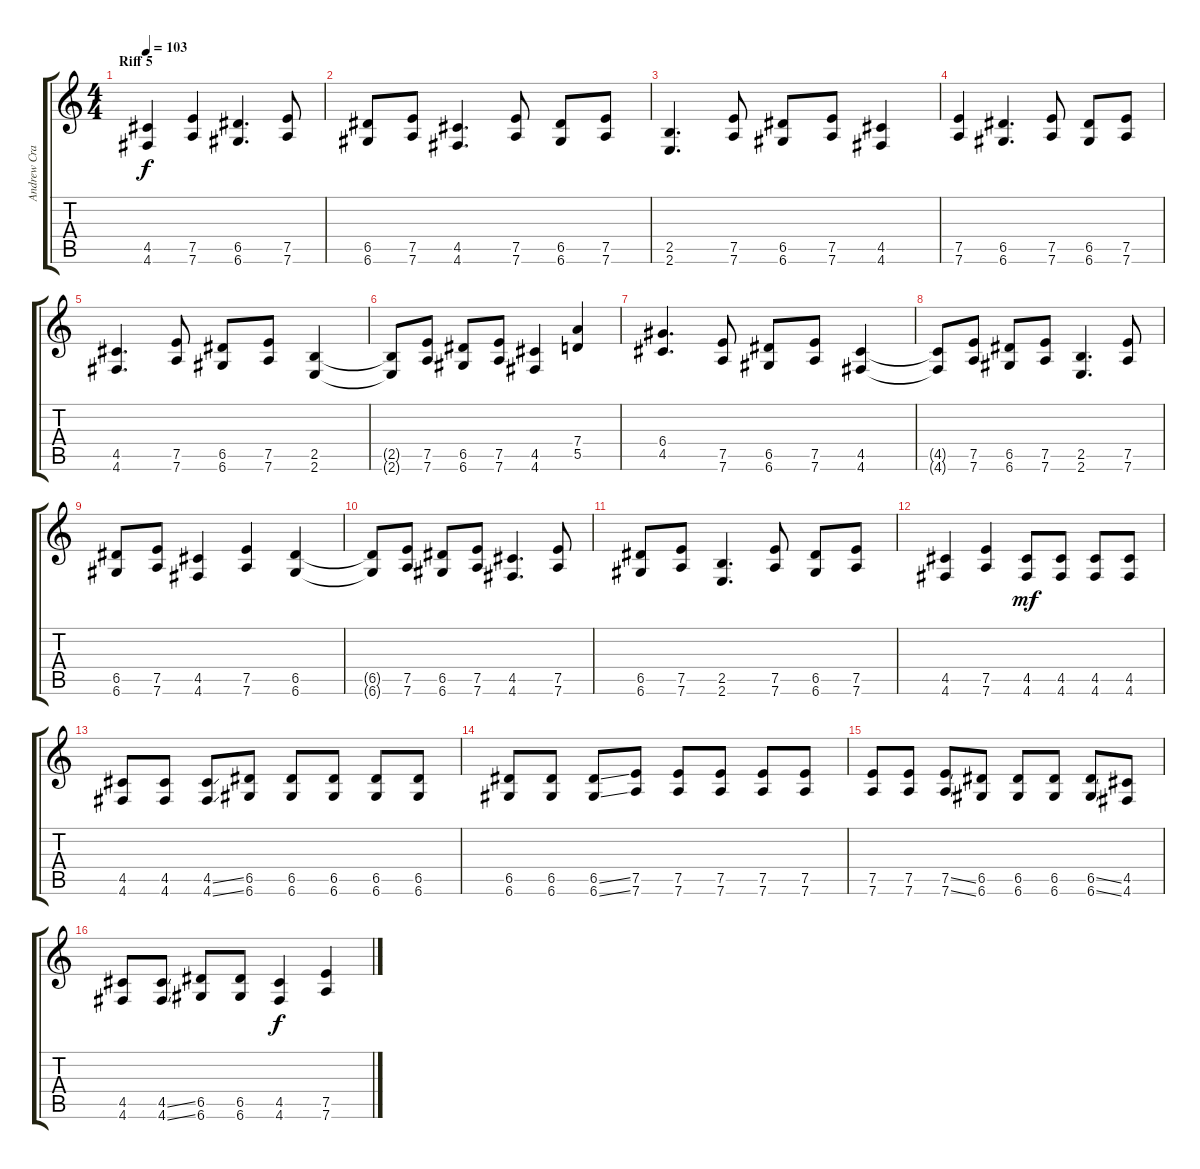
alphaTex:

\track ("Andrew Craighan (Rhythm)" "Andrew Cra") {instrument distortionguitar}
\staff {score tabs}
\tuning (E4 B3 G3 D3 A2 D2) {hide}
\ts (4 4)
\section ("" "Riff 5")
\tempo 103
\clef g2
\ks c
(4.5 4.6).4{dy f} (7.5 7.6).4 (6.5 6.6).4{d} (7.5 7.6).8 |
(6.5 6.6).8 (7.5 7.6).8 (4.5 4.6).4{d} (7.5 7.6).8 (6.5 6.6).8 (7.5 7.6).8 |
(2.5 2.6).4{d} (7.5 7.6).8 (6.5 6.6).8 (7.5 7.6).8 (4.5 4.6).4 |
(7.5 7.6).4 (6.5 6.6).4{d} (7.5 7.6).8 (6.5 6.6).8 (7.5 7.6).8 |
(4.5 4.6).4{d} (7.5 7.6).8 (6.5 6.6).8 (7.5 7.6).8 (2.5 2.6).4 |
(2.5{t} 2.6{t}).8 (7.5 7.6).8 (6.5 6.6).8 (7.5 7.6).8 (4.5 4.6).4 (7.4 5.5).4 |
(6.4 4.5).4{d} (7.5 7.6).8 (6.5 6.6).8 (7.5 7.6).8 (4.5 4.6).4 |
(4.5{t} 4.6{t}).8 (7.5 7.6).8 (6.5 6.6).8 (7.5 7.6).8 (2.5 2.6).4{d} (7.5 7.6).8 |
(6.5 6.6).8 (7.5 7.6).8 (4.5 4.6).4 (7.5 7.6).4 (6.5 6.6).4 |
(6.5{t} 6.6{t}).8 (7.5 7.6).8 (6.5 6.6).8 (7.5 7.6).8 (4.5 4.6).4{d} (7.5 7.6).8 |
(6.5 6.6).8 (7.5 7.6).8 (2.5 2.6).4{d} (7.5 7.6).8 (6.5 6.6).8 (7.5 7.6).8 |
(4.5 4.6).4 (7.5 7.6).4 (4.5 4.6).8{dy mf} (4.5 4.6).8 (4.5 4.6).8 (4.5 4.6).8 |
(4.5 4.6).8 (4.5 4.6).8 (4.5{ss} 4.6{ss}).8 (6.5 6.6).8 (6.5 6.6).8 (6.5 6.6).8 (6.5 6.6).8 (6.5 6.6).8 |
(6.5 6.6).8 (6.5 6.6).8 (6.5{ss} 6.6{ss}).8 (7.5 7.6).8 (7.5 7.6).8 (7.5 7.6).8 (7.5 7.6).8 (7.5 7.6).8 |
(7.5 7.6).8 (7.5 7.6).8 (7.5{ss} 7.6{ss}).8 (6.5 6.6).8 (6.5 6.6).8 (6.5 6.6).8 (6.5{ss} 6.6{ss}).8 (4.5 4.6).8 |
(4.5 4.6).8 (4.5{ss} 4.6{ss}).8 (6.5 6.6).8 (6.5 6.6).8 (4.5 4.6).4{dy f} (7.5 7.6).4
